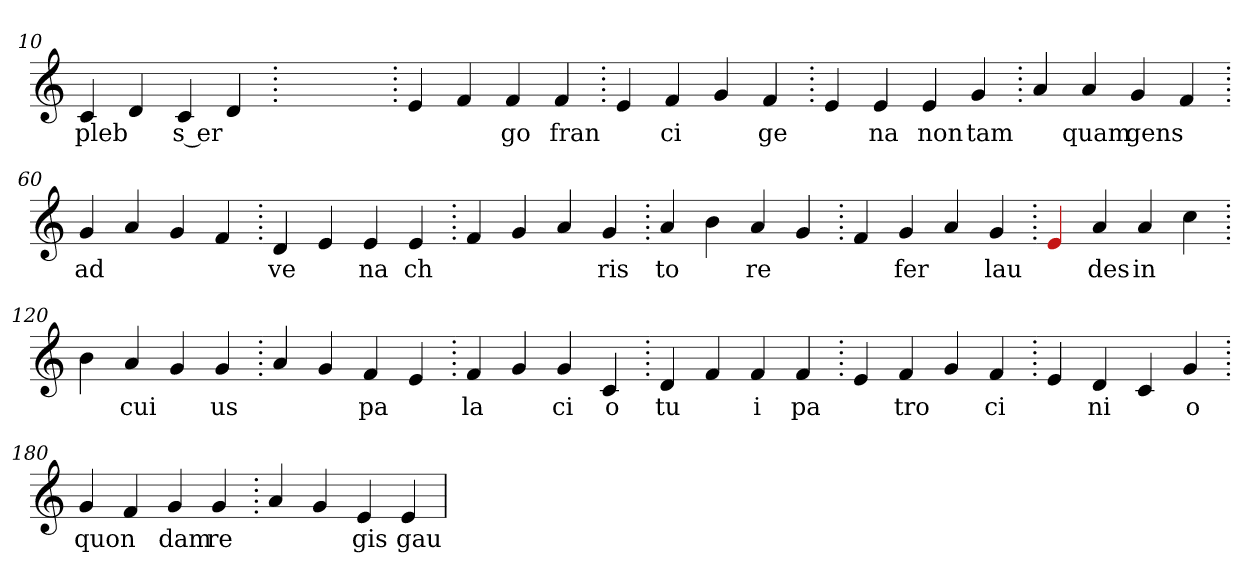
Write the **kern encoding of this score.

**kern	**text
*part1	*part1
*staff1	*staff1
*clefG2	*
=10.	=10.
4c	pleb
4d	.
4c	s er
4d	.
=20.	=20.
1ryy	.
=20.	=20.
4e	.
4f	.
4f	go
4f	fran
=30.	=30.
4e	.
4f	ci
4g	.
4f	ge
=40.	=40.
4e	.
4e	na
4e	non
4g	tam
=50.	=50.
4a	.
4a	quam
4g	gens
4f	.
=60.	=60.
4g	ad
4a	.
4g	.
4f	.
=70.	=70.
4d	ve
4e	.
4e	na
4e	ch
=80.	=80.
4f	.
4g	.
4a	.
4g	ris
=90.	=90.
4a	to
4b	.
4a	re
4g	.
=100.	=100.
4f	.
4g	fer
4a	.
4g	lau
=110.	=110.
4Re	.
4a	des
4a	in
4cc	.
=120.	=120.
4b	.
4a	cui
4g	.
4g	us
=130.	=130.
4a	.
4g	.
4f	pa
4e	.
=140.	=140.
4f	la
4g	.
4g	ci
4c	o
=150.	=150.
4d	tu
4f	.
4f	i
4f	pa
=160.	=160.
4e	.
4f	tro
4g	.
4f	ci
=170.	=170.
4e	.
4d	ni
4c	.
4g	o
=180.	=180.
4g	quon
4f	.
4g	dam
4g	re
=190.	=190.
4a	.
4g	.
4e	gis
4e	gau
=	=
*-	*-
